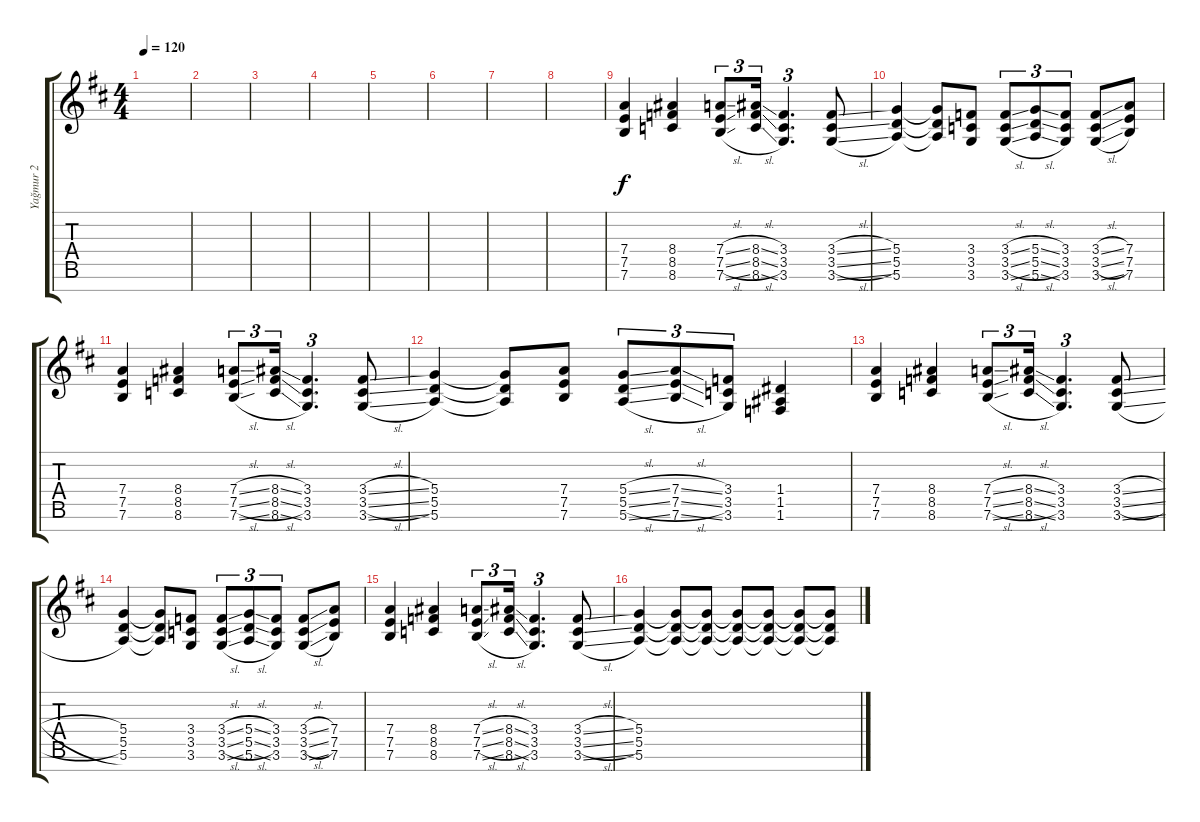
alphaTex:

\track ("Yağmur 2" "Yağmur 2") {instrument distortionguitar}
\staff {score tabs}
\tuning (E4 B3 G3 D3 A2 E2 B1) {hide}
\ts (4 4)
\tempo 120
\clef g2
\ks d
|
|
|
|
|
|
|
|
(7.4 7.5 7.6).4 (8.4 8.5 8.6).4 (7.4{sl} 7.5{sl} 7.6{sl}).8{tu (3 2)} (8.4{sl} 8.5{sl} 8.6{sl}).16{tu (3 2)} (3.4 3.5 3.6).4{d tu (3 2)} (3.4{sl} 3.5{sl} 3.6{sl}).8 |
(5.4 5.5 5.6).4 (5.4{t} 5.5{t} 5.6{t}).8 (3.4 3.5 3.6).8 (3.4{sl} 3.5{sl} 3.6{sl}).8{tu (3 2)} (5.4{sl} 5.5{sl} 5.6{sl}).8{tu (3 2)} (3.4 3.5 3.6).8{tu (3 2)} (3.4{sl} 3.5{sl} 3.6{sl}).8 (7.4 7.5 7.6).8 |
(7.4 7.5 7.6).4 (8.4 8.5 8.6).4 (7.4{sl} 7.5{sl} 7.6{sl}).8{tu (3 2)} (8.4{sl} 8.5{sl} 8.6{sl}).16{tu (3 2)} (3.4 3.5 3.6).4{d tu (3 2)} (3.4{sl} 3.5{sl} 3.6{sl}).8 |
(5.4 5.5 5.6).4 (5.4{t} 5.5{t} 5.6{t}).8 (7.4 7.5 7.6).8 (5.4{sl} 5.5{sl} 5.6{sl}).8{tu (3 2)} (7.4{sl} 7.5{sl} 7.6{sl}).8{tu (3 2)} (3.4 3.5 3.6).8{tu (3 2)} (1.4 1.5 1.6).4 |
(7.4 7.5 7.6).4 (8.4 8.5 8.6).4 (7.4{sl} 7.5{sl} 7.6{sl}).8{tu (3 2)} (8.4{sl} 8.5{sl} 8.6{sl}).16{tu (3 2)} (3.4 3.5 3.6).4{d tu (3 2)} (3.4{sl} 3.5{sl} 3.6{sl}).8 |
(5.4 5.5 5.6).4 (5.4{t} 5.5{t} 5.6{t}).8 (3.4 3.5 3.6).8 (3.4{sl} 3.5{sl} 3.6{sl}).8{tu (3 2)} (5.4{sl} 5.5{sl} 5.6{sl}).8{tu (3 2)} (3.4 3.5 3.6).8{tu (3 2)} (3.4{sl} 3.5{sl} 3.6{sl}).8 (7.4 7.5 7.6).8 |
(7.4 7.5 7.6).4 (8.4 8.5 8.6).4 (7.4{sl} 7.5{sl} 7.6{sl}).8{tu (3 2)} (8.4{sl} 8.5{sl} 8.6{sl}).16{tu (3 2)} (3.4 3.5 3.6).4{d tu (3 2)} (3.4{sl} 3.5{sl} 3.6{sl}).8 |
(5.4 5.5 5.6).4 (5.4{t} 5.5{t} 5.6{t}).8 (5.4{t} 5.5{t} 5.6{t}).8 (5.4{t} 5.5{t} 5.6{t}).8 (5.4{t} 5.5{t} 5.6{t}).8 (5.4{t} 5.5{t} 5.6{t}).8 (5.4{t} 5.5{t} 5.6{t}).8
